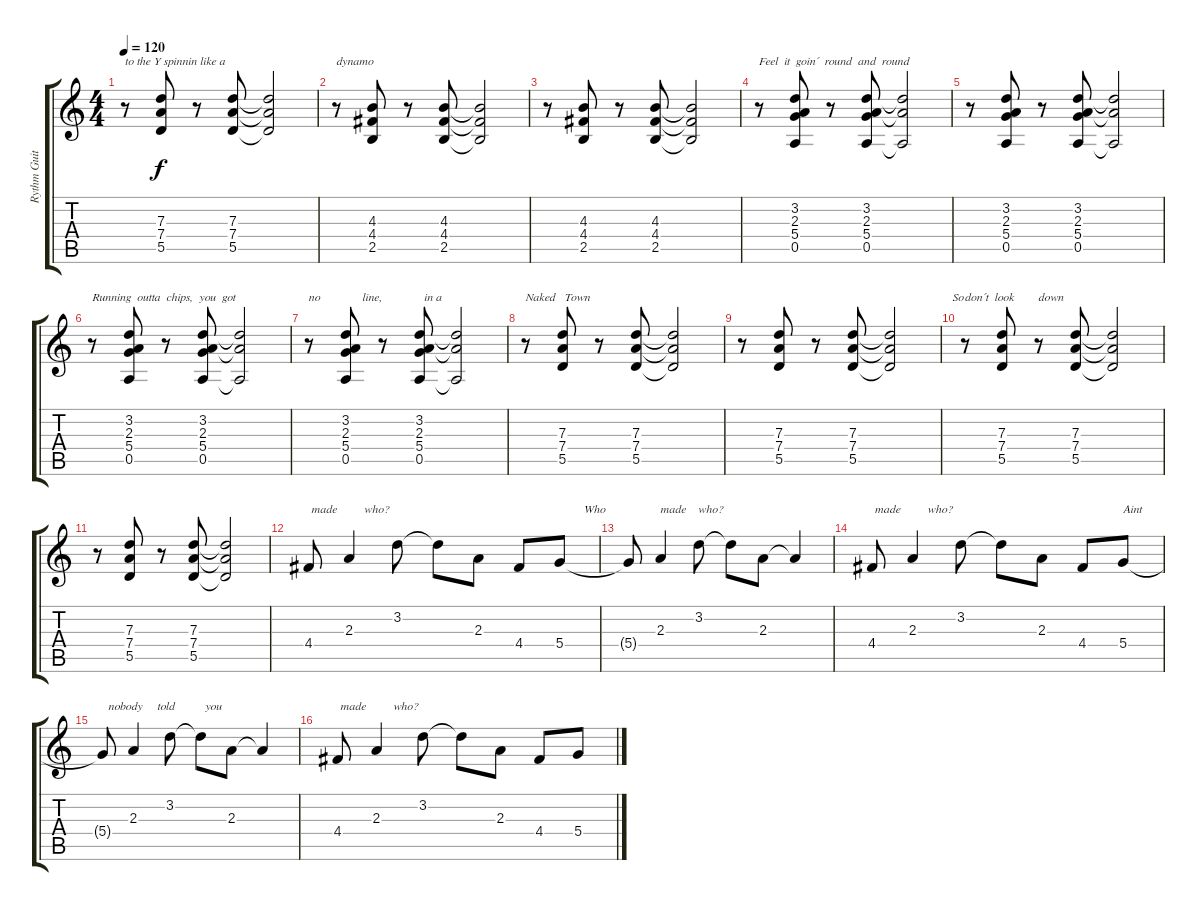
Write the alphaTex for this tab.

\track ("Rythm Guitar (Malcom)" "Rythm Guit") {instrument distortionguitar}
\staff {score tabs}
\tuning (E4 B3 G3 D3 A2 E2) {hide}
\ts (4 4)
\tempo 120
\clef g2
\ks c
r.8{txt "to the Y spinnin like a" dy f} (7.3 7.4 5.5).8 r.8 (7.3 7.4 5.5).8 (7.3{t} 7.4{t} 5.5{t}).2 |
r.8{txt "dynamo"} (4.3 4.4 2.5).8 r.8 (4.3 4.4 2.5).8 (4.3{t} 4.4{t} 2.5{t}).2 |
r.8 (4.3 4.4 2.5).8 r.8 (4.3 4.4 2.5).8 (4.3{t} 4.4{t} 2.5{t}).2 |
r.8{txt "Feel  it  goin´  round  and  round"} (3.2 2.3 5.4 0.5).8 r.8 (3.2 2.3 5.4 0.5).8 (3.2{t} 2.3{t} 0.5{t}).2 |
r.8 (3.2 2.3 5.4 0.5).8 r.8 (3.2 2.3 5.4 0.5).8 (3.2{t} 2.3{t} 0.5{t}).2 |
r.8{txt "Running  outta  chips,  you  got"} (3.2 2.3 5.4 0.5).8 r.8 (3.2 2.3 5.4 0.5).8 (3.2{t} 2.3{t} 0.5{t}).2 |
r.8{txt "no              line,              in a "} (3.2 2.3 5.4 0.5).8 r.8 (3.2 2.3 5.4 0.5).8 (3.2{t} 2.3{t} 0.5{t}).2 |
r.8{txt "Naked   Town"} (7.3 7.4 5.5).8 r.8 (7.3 7.4 5.5).8 (7.3{t} 7.4{t} 5.5{t}).2 |
r.8 (7.3 7.4 5.5).8 r.8 (7.3 7.4 5.5).8 (7.3{t} 7.4{t} 5.5{t}).2{txt "                     So "} |
r.8{txt "don´t  look        down"} (7.3 7.4 5.5).8 r.8 (7.3 7.4 5.5).8 (7.3{t} 7.4{t} 5.5{t}).2 |
r.8 (7.3 7.4 5.5).8 r.8 (7.3 7.4 5.5).8 (7.3{t} 7.4{t} 5.5{t}).2 |
4.4.8{txt " made         who?"} 2.3.4 3.2.8 3.2{t}.8 2.3.8 4.4.8 5.4.8{txt "        Who"} |
5.4{t}.8 2.3.4{txt "made    who?"} 3.2.8 3.2{t}.8 2.3.8 2.3{t}.4 |
4.4.8{txt " made         who?"} 2.3.4 3.2.8 3.2{t}.8 2.3.8 4.4.8 5.4.8{txt "Aint"} |
5.4{t}.8{txt "  nobody     told          you"} 2.3.4 3.2.8 3.2{t}.8 2.3.8 2.3{t}.4 |
4.4.8{txt " made         who?"} 2.3.4 3.2.8 3.2{t}.8 2.3.8 4.4.8 5.4.8
